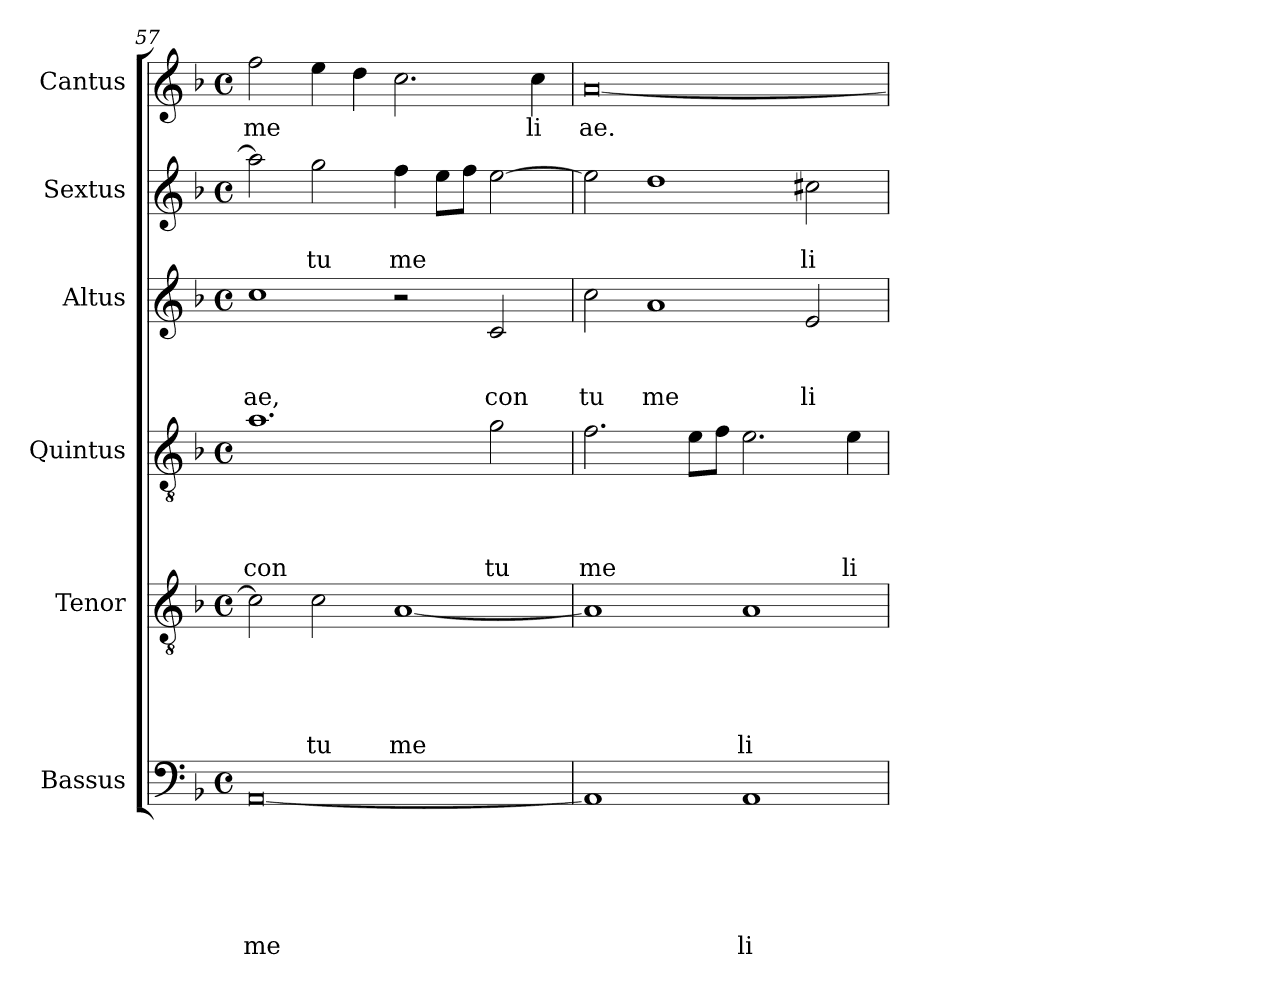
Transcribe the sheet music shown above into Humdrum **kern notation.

**kern	**text	**text	**text	**text	**text	**text	**kern	**text	**text	**text	**text	**text	**kern	**text	**text	**text	**text	**kern	**text	**text	**text	**kern	**text	**text	**kern	**text
*part6	*part6	*part6	*part6	*part6	*part6	*part6	*part5	*part5	*part5	*part5	*part5	*part5	*part4	*part4	*part4	*part4	*part4	*part3	*part3	*part3	*part3	*part2	*part2	*part2	*part1	*part1
*staff6	*staff6	*staff6	*staff6	*staff6	*staff6	*staff6	*staff5	*staff5	*staff5	*staff5	*staff5	*staff5	*staff4	*staff4	*staff4	*staff4	*staff4	*staff3	*staff3	*staff3	*staff3	*staff2	*staff2	*staff2	*staff1	*staff1
*I"Bassus	*	*	*	*	*	*	*I"Tenor	*	*	*	*	*	*I"Quintus	*	*	*	*	*I"Altus	*	*	*	*I"Sextus	*	*	*I"Cantus	*
*I'Bassus	*	*	*	*	*	*	*I'Tenor	*	*	*	*	*	*I'Quintus	*	*	*	*	*I'Altus	*	*	*	*I'Sextus	*	*	*I'Cantus	*
*clefF4	*	*	*	*	*	*	*clefGv2	*	*	*	*	*	*clefGv2	*	*	*	*	*clefG2	*	*	*	*clefG2	*	*	*clefG2	*
*k[b-]	*	*	*	*	*	*	*k[b-]	*	*	*	*	*	*k[b-]	*	*	*	*	*k[b-]	*	*	*	*k[b-]	*	*	*k[b-]	*
*F:	*	*	*	*	*	*	*F:	*	*	*	*	*	*F:	*	*	*	*	*F:	*	*	*	*F:	*	*	*F:	*
*M4/4	*	*	*	*	*	*	*M4/4	*	*	*	*	*	*M4/4	*	*	*	*	*M4/4	*	*	*	*M4/4	*	*	*M4/4	*
*met(c)	*	*	*	*	*	*	*met(c)	*	*	*	*	*	*met(c)	*	*	*	*	*met(c)	*	*	*	*met(c)	*	*	*met(c)	*
=57	=57	=57	=57	=57	=57	=57	=57	=57	=57	=57	=57	=57	=57	=57	=57	=57	=57	=57	=57	=57	=57	=57	=57	=57	=57	=57
!	!	!	!	!	!	!LO:LY:b	!	!	!	!	!	!	!	!	!	!	!LO:LY:b	!	!	!	!LO:LY:b	!	!	!	!	!LO:LY:b
[<0AA	.	.	.	.	.	me	2c\]	.	.	.	.	.	1.a	.	.	.	con	1cc	.	.	ae,	2aa\]	.	.	2ff\	me
!	!	!	!	!	!	!	!	!	!	!	!	!LO:LY:b	!	!	!	!	!	!	!	!	!	!	!	!LO:LY:b	!	!
.	.	.	.	.	.	.	2c\	.	.	.	.	tu	.	.	.	.	.	.	.	.	.	2gg\	.	tu	4ee\	.
.	.	.	.	.	.	.	.	.	.	.	.	.	.	.	.	.	.	.	.	.	.	.	.	.	4dd\	.
!	!	!	!	!	!	!	!	!	!	!	!	!LO:LY:b	!	!	!	!	!	!	!	!	!	!	!	!LO:LY:b	!	!
.	.	.	.	.	.	.	[<1A	.	.	.	.	me	.	.	.	.	.	2r	.	.	.	4ff\	.	me	2.cc\	.
.	.	.	.	.	.	.	.	.	.	.	.	.	.	.	.	.	.	.	.	.	.	8ee\L	.	.	.	.
.	.	.	.	.	.	.	.	.	.	.	.	.	.	.	.	.	.	.	.	.	.	8ff\J	.	.	.	.
!	!	!	!	!	!	!	!	!	!	!	!	!	!	!	!	!	!LO:LY:b	!	!	!	!LO:LY:b	!	!	!	!	!
.	.	.	.	.	.	.	.	.	.	.	.	.	2g\	.	.	.	tu	2c/	.	.	con	[>2ee\	.	.	.	.
!	!	!	!	!	!	!	!	!	!	!	!	!	!	!	!	!	!	!	!	!	!	!	!	!	!	!LO:LY:b
.	.	.	.	.	.	.	.	.	.	.	.	.	.	.	.	.	.	.	.	.	.	.	.	.	4cc\	li
=58!	=58!	=58!	=58!	=58!	=58!	=58!	=58!	=58!	=58!	=58!	=58!	=58!	=58!	=58!	=58!	=58!	=58!	=58!	=58!	=58!	=58!	=58!	=58!	=58!	=58!	=58!
!	!	!	!	!	!	!	!	!	!	!	!	!	!	!	!	!	!LO:LY:b	!	!	!	!LO:LY:b	!	!	!	!	!LO:LY:b
1AA]	.	.	.	.	.	.	1A]	.	.	.	.	.	2.f\	.	.	.	me	2cc\	.	.	tu	2ee\]	.	.	[<0a	ae.
!	!	!	!	!	!	!	!	!	!	!	!	!	!	!	!	!	!	!	!	!	!LO:LY:b	!	!	!	!	!
.	.	.	.	.	.	.	.	.	.	.	.	.	.	.	.	.	.	1a	.	.	me	1dd	.	.	.	.
.	.	.	.	.	.	.	.	.	.	.	.	.	8e\L	.	.	.	.	.	.	.	.	.	.	.	.	.
.	.	.	.	.	.	.	.	.	.	.	.	.	8f\J	.	.	.	.	.	.	.	.	.	.	.	.	.
!	!	!	!	!	!	!LO:LY:b	!	!	!	!	!	!LO:LY:b	!	!	!	!	!	!	!	!	!	!	!	!	!	!
1AA	.	.	.	.	.	li	1A	.	.	.	.	li	2.e\	.	.	.	.	.	.	.	.	.	.	.	.	.
!	!	!	!	!	!	!	!	!	!	!	!	!	!	!	!	!	!	!	!	!	!LO:LY:b	!	!	!LO:LY:b	!	!
.	.	.	.	.	.	.	.	.	.	.	.	.	.	.	.	.	.	2e/	.	.	li	2cc#X\	.	li	.	.
!	!	!	!	!	!	!	!	!	!	!	!	!	!	!	!	!	!LO:LY:b	!	!	!	!	!	!	!	!	!
.	.	.	.	.	.	.	.	.	.	.	.	.	4e\	.	.	.	li	.	.	.	.	.	.	.	.	.
=!	=!	=!	=!	=!	=!	=!	=!	=!	=!	=!	=!	=!	=!	=!	=!	=!	=!	=!	=!	=!	=!	=!	=!	=!	=!	=!
*-	*-	*-	*-	*-	*-	*-	*-	*-	*-	*-	*-	*-	*-	*-	*-	*-	*-	*-	*-	*-	*-	*-	*-	*-	*-	*-
